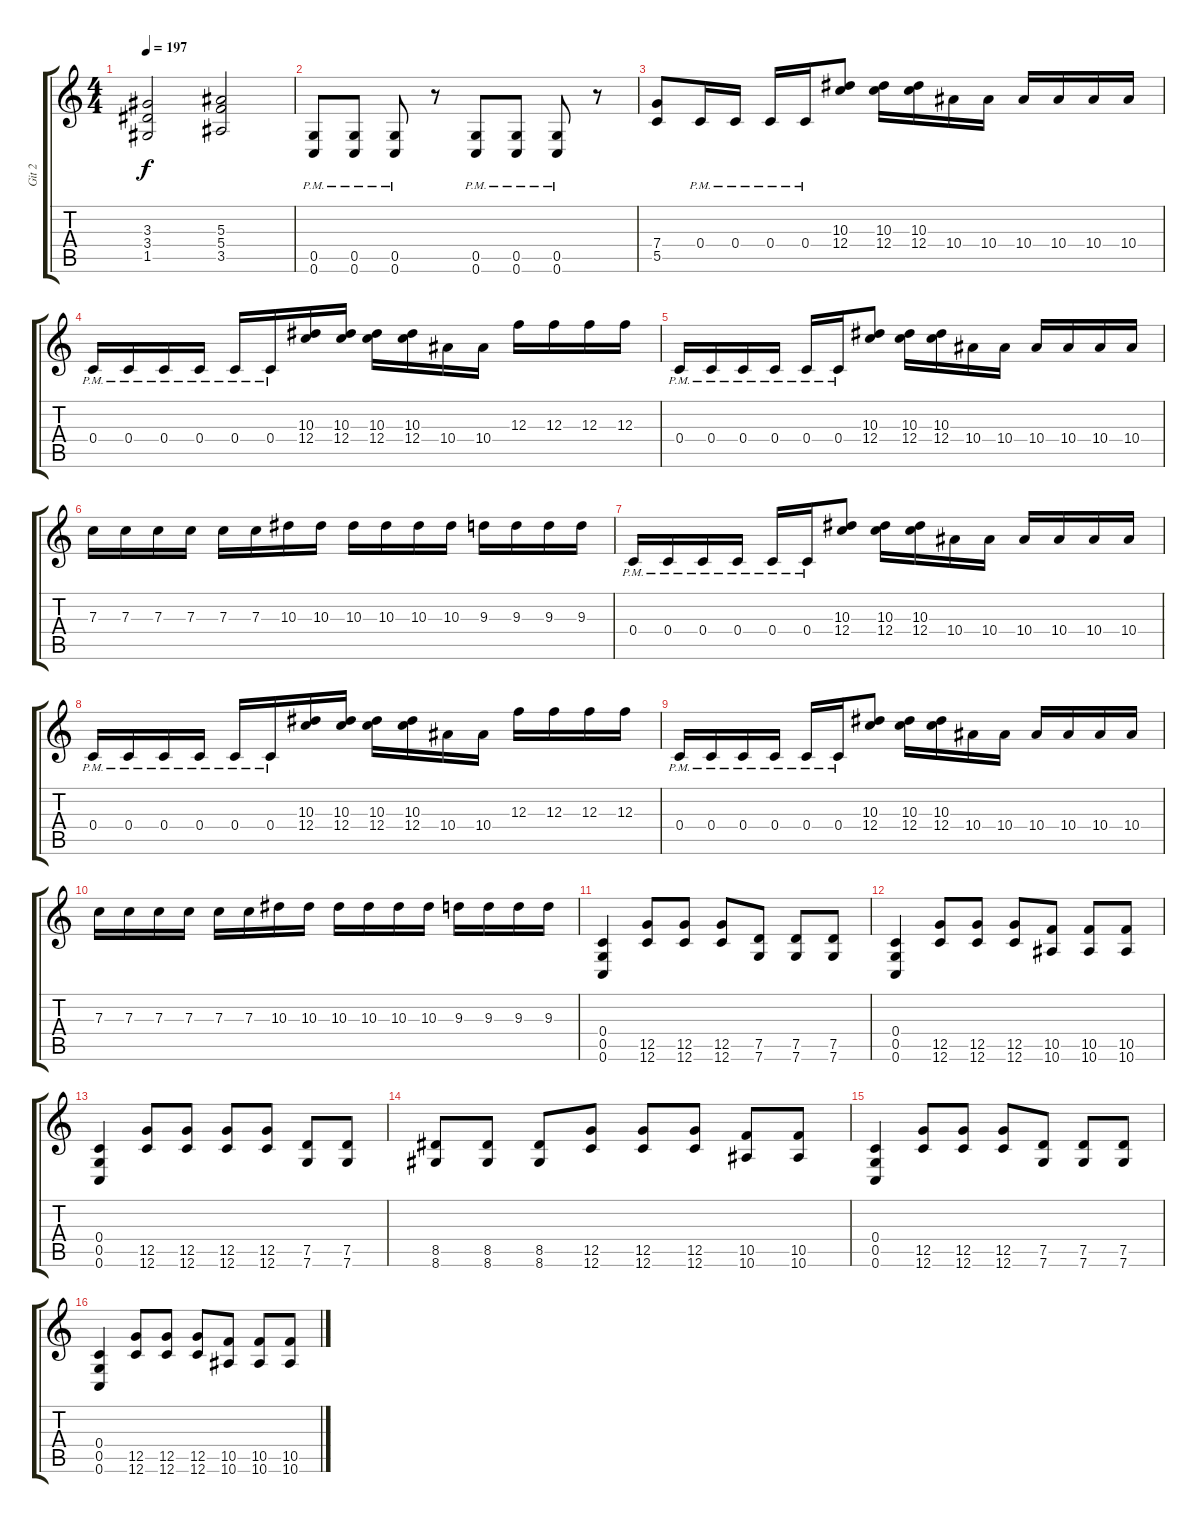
\track ("Git 2" "Git 2") {instrument overdrivenguitar}
\staff {score tabs}
\tuning (D4 A3 F3 C3 G2 C2) {hide}
\ts (4 4)
\tempo 197
\clef g2
\ks c
(3.3 3.4 1.5).2{dy f} (5.3 5.4 3.5).2 |
(0.5{pm} 0.6{pm}).8 (0.5{pm} 0.6{pm}).8 (0.5{pm} 0.6{pm}).8 r.8 (0.5{pm} 0.6{pm}).8 (0.5{pm} 0.6{pm}).8 (0.5{pm} 0.6{pm}).8 r.8 |
(7.4 5.5).8 0.4{pm}.16 0.4{pm}.16 0.4{pm}.16 0.4{pm}.16 (10.3 12.4).8 (10.3 12.4).16 (10.3 12.4).16 10.4.16 10.4.16 10.4.16 10.4.16 10.4.16 10.4.16 |
0.4{pm}.16 0.4{pm}.16 0.4{pm}.16 0.4{pm}.16 0.4{pm}.16 0.4{pm}.16 (10.3 12.4).16 (10.3 12.4).16 (10.3 12.4).16 (10.3 12.4).16 10.4.16 10.4.16 12.3.16 12.3.16 12.3.16 12.3.16 |
0.4{pm}.16 0.4{pm}.16 0.4{pm}.16 0.4{pm}.16 0.4{pm}.16 0.4{pm}.16 (10.3 12.4).8 (10.3 12.4).16 (10.3 12.4).16 10.4.16 10.4.16 10.4.16 10.4.16 10.4.16 10.4.16 |
7.3.16 7.3.16 7.3.16 7.3.16 7.3.16 7.3.16 10.3.16 10.3.16 10.3.16 10.3.16 10.3.16 10.3.16 9.3.16 9.3.16 9.3.16 9.3.16 |
0.4{pm}.16 0.4{pm}.16 0.4{pm}.16 0.4{pm}.16 0.4{pm}.16 0.4{pm}.16 (10.3 12.4).8 (10.3 12.4).16 (10.3 12.4).16 10.4.16 10.4.16 10.4.16 10.4.16 10.4.16 10.4.16 |
0.4{pm}.16 0.4{pm}.16 0.4{pm}.16 0.4{pm}.16 0.4{pm}.16 0.4{pm}.16 (10.3 12.4).16 (10.3 12.4).16 (10.3 12.4).16 (10.3 12.4).16 10.4.16 10.4.16 12.3.16 12.3.16 12.3.16 12.3.16 |
0.4{pm}.16 0.4{pm}.16 0.4{pm}.16 0.4{pm}.16 0.4{pm}.16 0.4{pm}.16 (10.3 12.4).8 (10.3 12.4).16 (10.3 12.4).16 10.4.16 10.4.16 10.4.16 10.4.16 10.4.16 10.4.16 |
7.3.16 7.3.16 7.3.16 7.3.16 7.3.16 7.3.16 10.3.16 10.3.16 10.3.16 10.3.16 10.3.16 10.3.16 9.3.16 9.3.16 9.3.16 9.3.16 |
(0.4 0.5 0.6).4 (12.5 12.6).8 (12.5 12.6).8 (12.5 12.6).8 (7.5 7.6).8 (7.5 7.6).8 (7.5 7.6).8 |
(0.4 0.5 0.6).4 (12.5 12.6).8 (12.5 12.6).8 (12.5 12.6).8 (10.5 10.6).8 (10.5 10.6).8 (10.5 10.6).8 |
(0.4 0.5 0.6).4 (12.5 12.6).8 (12.5 12.6).8 (12.5 12.6).8 (12.5 12.6).8 (7.5 7.6).8 (7.5 7.6).8 |
(8.5 8.6).8 (8.5 8.6).8 (8.5 8.6).8 (12.5 12.6).8 (12.5 12.6).8 (12.5 12.6).8 (10.5 10.6).8 (10.5 10.6).8 |
(0.4 0.5 0.6).4 (12.5 12.6).8 (12.5 12.6).8 (12.5 12.6).8 (7.5 7.6).8 (7.5 7.6).8 (7.5 7.6).8 |
(0.4 0.5 0.6).4 (12.5 12.6).8 (12.5 12.6).8 (12.5 12.6).8 (10.5 10.6).8 (10.5 10.6).8 (10.5 10.6).8
